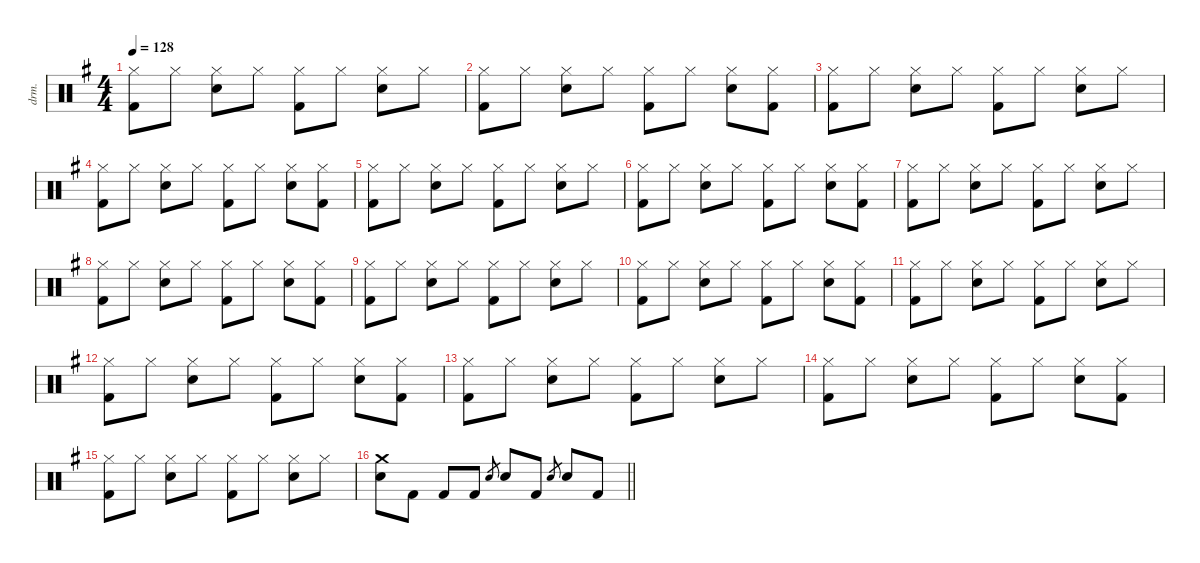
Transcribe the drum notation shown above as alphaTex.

\defaultSystemsLayout 4
\hideDynamics
\bracketExtendMode nobrackets
\otherSystemsTrackNameOrientation horizontal
\track ("Lars Ulrich (Drums)" "drm.") {defaultSystemsLayout 4 instrument percussion}
\staff {score}
\articulation defaults
\ts (4 4)
\tempo 128
\clef neutral
\ks eminor
("Kick (hit) 2"{acc forcenatural} "Hi-Hat (closed)"{acc forcenatural}).8{dy f beam Down} "Hi-Hat (closed)"{acc forcenatural}.8{beam Down} ("Snare (hit) 2"{acc forcenatural} "Hi-Hat (closed)"{acc forcenatural}).8{beam Down} "Hi-Hat (closed)"{acc forcenatural}.8{beam Down} ("Kick (hit) 2"{acc forcenatural} "Hi-Hat (closed)"{acc forcenatural}).8{beam Down} "Hi-Hat (closed)"{acc forcenatural}.8{beam Down} ("Snare (hit) 2"{acc forcenatural} "Hi-Hat (closed)"{acc forcenatural}).8{beam Down} "Hi-Hat (closed)"{acc forcenatural}.8{beam Down} |
("Kick (hit) 2"{acc forcenatural} "Hi-Hat (closed)"{acc forcenatural}).8{beam Down} "Hi-Hat (closed)"{acc forcenatural}.8{beam Down} ("Snare (hit) 2"{acc forcenatural} "Hi-Hat (closed)"{acc forcenatural}).8{beam Down} "Hi-Hat (closed)"{acc forcenatural}.8{beam Down} ("Kick (hit) 2"{acc forcenatural} "Hi-Hat (closed)"{acc forcenatural}).8{beam Down} "Hi-Hat (closed)"{acc forcenatural}.8{beam Down} ("Snare (hit) 2"{acc forcenatural} "Hi-Hat (closed)"{acc forcenatural}).8{beam Down} ("Kick (hit) 2"{acc forcenatural} "Hi-Hat (closed)"{acc forcenatural}).8{beam Down} |
("Kick (hit) 2"{acc forcenatural} "Hi-Hat (closed)"{acc forcenatural}).8{beam Down} "Hi-Hat (closed)"{acc forcenatural}.8{beam Down} ("Snare (hit) 2"{acc forcenatural} "Hi-Hat (closed)"{acc forcenatural}).8{beam Down} "Hi-Hat (closed)"{acc forcenatural}.8{beam Down} ("Kick (hit) 2"{acc forcenatural} "Hi-Hat (closed)"{acc forcenatural}).8{beam Down} "Hi-Hat (closed)"{acc forcenatural}.8{beam Down} ("Snare (hit) 2"{acc forcenatural} "Hi-Hat (closed)"{acc forcenatural}).8{beam Down} "Hi-Hat (closed)"{acc forcenatural}.8{beam Down} |
("Kick (hit) 2"{acc forcenatural} "Hi-Hat (closed)"{acc forcenatural}).8{beam Down} "Hi-Hat (closed)"{acc forcenatural}.8{beam Down} ("Snare (hit) 2"{acc forcenatural} "Hi-Hat (closed)"{acc forcenatural}).8{beam Down} "Hi-Hat (closed)"{acc forcenatural}.8{beam Down} ("Kick (hit) 2"{acc forcenatural} "Hi-Hat (closed)"{acc forcenatural}).8{beam Down} "Hi-Hat (closed)"{acc forcenatural}.8{beam Down} ("Snare (hit) 2"{acc forcenatural} "Hi-Hat (closed)"{acc forcenatural}).8{beam Down} ("Kick (hit) 2"{acc forcenatural} "Hi-Hat (closed)"{acc forcenatural}).8{beam Down} |
("Kick (hit) 2"{acc forcenatural} "Hi-Hat (closed)"{acc forcenatural}).8{beam Down} "Hi-Hat (closed)"{acc forcenatural}.8{beam Down} ("Snare (hit) 2"{acc forcenatural} "Hi-Hat (closed)"{acc forcenatural}).8{beam Down} "Hi-Hat (closed)"{acc forcenatural}.8{beam Down} ("Kick (hit) 2"{acc forcenatural} "Hi-Hat (closed)"{acc forcenatural}).8{beam Down} "Hi-Hat (closed)"{acc forcenatural}.8{beam Down} ("Snare (hit) 2"{acc forcenatural} "Hi-Hat (closed)"{acc forcenatural}).8{beam Down} "Hi-Hat (closed)"{acc forcenatural}.8{beam Down} |
("Kick (hit) 2"{acc forcenatural} "Hi-Hat (closed)"{acc forcenatural}).8{beam Down} "Hi-Hat (closed)"{acc forcenatural}.8{beam Down} ("Snare (hit) 2"{acc forcenatural} "Hi-Hat (closed)"{acc forcenatural}).8{beam Down} "Hi-Hat (closed)"{acc forcenatural}.8{beam Down} ("Kick (hit) 2"{acc forcenatural} "Hi-Hat (closed)"{acc forcenatural}).8{beam Down} "Hi-Hat (closed)"{acc forcenatural}.8{beam Down} ("Snare (hit) 2"{acc forcenatural} "Hi-Hat (closed)"{acc forcenatural}).8{beam Down} ("Kick (hit) 2"{acc forcenatural} "Hi-Hat (closed)"{acc forcenatural}).8{beam Down} |
("Kick (hit) 2"{acc forcenatural} "Hi-Hat (closed)"{acc forcenatural}).8{beam Down} "Hi-Hat (closed)"{acc forcenatural}.8{beam Down} ("Snare (hit) 2"{acc forcenatural} "Hi-Hat (closed)"{acc forcenatural}).8{beam Down} "Hi-Hat (closed)"{acc forcenatural}.8{beam Down} ("Kick (hit) 2"{acc forcenatural} "Hi-Hat (closed)"{acc forcenatural}).8{beam Down} "Hi-Hat (closed)"{acc forcenatural}.8{beam Down} ("Snare (hit) 2"{acc forcenatural} "Hi-Hat (closed)"{acc forcenatural}).8{beam Down} "Hi-Hat (closed)"{acc forcenatural}.8{beam Down} |
("Kick (hit) 2"{acc forcenatural} "Hi-Hat (closed)"{acc forcenatural}).8{beam Down} "Hi-Hat (closed)"{acc forcenatural}.8{beam Down} ("Snare (hit) 2"{acc forcenatural} "Hi-Hat (closed)"{acc forcenatural}).8{beam Down} "Hi-Hat (closed)"{acc forcenatural}.8{beam Down} ("Kick (hit) 2"{acc forcenatural} "Hi-Hat (closed)"{acc forcenatural}).8{beam Down} "Hi-Hat (closed)"{acc forcenatural}.8{beam Down} ("Snare (hit) 2"{acc forcenatural} "Hi-Hat (closed)"{acc forcenatural}).8{beam Down} ("Kick (hit) 2"{acc forcenatural} "Hi-Hat (closed)"{acc forcenatural}).8{beam Down} |
("Kick (hit) 2"{acc forcenatural} "Hi-Hat (closed)"{acc forcenatural}).8{beam Down} "Hi-Hat (closed)"{acc forcenatural}.8{beam Down} ("Snare (hit) 2"{acc forcenatural} "Hi-Hat (closed)"{acc forcenatural}).8{beam Down} "Hi-Hat (closed)"{acc forcenatural}.8{beam Down} ("Kick (hit) 2"{acc forcenatural} "Hi-Hat (closed)"{acc forcenatural}).8{beam Down} "Hi-Hat (closed)"{acc forcenatural}.8{beam Down} ("Snare (hit) 2"{acc forcenatural} "Hi-Hat (closed)"{acc forcenatural}).8{beam Down} "Hi-Hat (closed)"{acc forcenatural}.8{beam Down} |
("Kick (hit) 2"{acc forcenatural} "Hi-Hat (closed)"{acc forcenatural}).8{beam Down} "Hi-Hat (closed)"{acc forcenatural}.8{beam Down} ("Snare (hit) 2"{acc forcenatural} "Hi-Hat (closed)"{acc forcenatural}).8{beam Down} "Hi-Hat (closed)"{acc forcenatural}.8{beam Down} ("Kick (hit) 2"{acc forcenatural} "Hi-Hat (closed)"{acc forcenatural}).8{beam Down} "Hi-Hat (closed)"{acc forcenatural}.8{beam Down} ("Snare (hit) 2"{acc forcenatural} "Hi-Hat (closed)"{acc forcenatural}).8{beam Down} ("Kick (hit) 2"{acc forcenatural} "Hi-Hat (closed)"{acc forcenatural}).8{beam Down} |
("Kick (hit) 2"{acc forcenatural} "Hi-Hat (closed)"{acc forcenatural}).8{beam Down} "Hi-Hat (closed)"{acc forcenatural}.8{beam Down} ("Snare (hit) 2"{acc forcenatural} "Hi-Hat (closed)"{acc forcenatural}).8{beam Down} "Hi-Hat (closed)"{acc forcenatural}.8{beam Down} ("Kick (hit) 2"{acc forcenatural} "Hi-Hat (closed)"{acc forcenatural}).8{beam Down} "Hi-Hat (closed)"{acc forcenatural}.8{beam Down} ("Snare (hit) 2"{acc forcenatural} "Hi-Hat (closed)"{acc forcenatural}).8{beam Down} "Hi-Hat (closed)"{acc forcenatural}.8{beam Down} |
("Kick (hit) 2"{acc forcenatural} "Hi-Hat (closed)"{acc forcenatural}).8{beam Down} "Hi-Hat (closed)"{acc forcenatural}.8{beam Down} ("Snare (hit) 2"{acc forcenatural} "Hi-Hat (closed)"{acc forcenatural}).8{beam Down} "Hi-Hat (closed)"{acc forcenatural}.8{beam Down} ("Kick (hit) 2"{acc forcenatural} "Hi-Hat (closed)"{acc forcenatural}).8{beam Down} "Hi-Hat (closed)"{acc forcenatural}.8{beam Down} ("Snare (hit) 2"{acc forcenatural} "Hi-Hat (closed)"{acc forcenatural}).8{beam Down} ("Kick (hit) 2"{acc forcenatural} "Hi-Hat (closed)"{acc forcenatural}).8{beam Down} |
("Kick (hit) 2"{acc forcenatural} "Hi-Hat (closed)"{acc forcenatural}).8{beam Down} "Hi-Hat (closed)"{acc forcenatural}.8{beam Down} ("Snare (hit) 2"{acc forcenatural} "Hi-Hat (closed)"{acc forcenatural}).8{beam Down} "Hi-Hat (closed)"{acc forcenatural}.8{beam Down} ("Kick (hit) 2"{acc forcenatural} "Hi-Hat (closed)"{acc forcenatural}).8{beam Down} "Hi-Hat (closed)"{acc forcenatural}.8{beam Down} ("Snare (hit) 2"{acc forcenatural} "Hi-Hat (closed)"{acc forcenatural}).8{beam Down} "Hi-Hat (closed)"{acc forcenatural}.8{beam Down} |
("Kick (hit) 2"{acc forcenatural} "Hi-Hat (closed)"{acc forcenatural}).8{beam Down} "Hi-Hat (closed)"{acc forcenatural}.8{beam Down} ("Snare (hit) 2"{acc forcenatural} "Hi-Hat (closed)"{acc forcenatural}).8{beam Down} "Hi-Hat (closed)"{acc forcenatural}.8{beam Down} ("Kick (hit) 2"{acc forcenatural} "Hi-Hat (closed)"{acc forcenatural}).8{beam Down} "Hi-Hat (closed)"{acc forcenatural}.8{beam Down} ("Snare (hit) 2"{acc forcenatural} "Hi-Hat (closed)"{acc forcenatural}).8{beam Down} ("Kick (hit) 2"{acc forcenatural} "Hi-Hat (closed)"{acc forcenatural}).8{beam Down} |
("Kick (hit) 2"{acc forcenatural} "Hi-Hat (closed)"{acc forcenatural}).8{beam Down} "Hi-Hat (closed)"{acc forcenatural}.8{beam Down} ("Snare (hit) 2"{acc forcenatural} "Hi-Hat (closed)"{acc forcenatural}).8{beam Down} "Hi-Hat (closed)"{acc forcenatural}.8{beam Down} ("Kick (hit) 2"{acc forcenatural} "Hi-Hat (closed)"{acc forcenatural}).8{beam Down} "Hi-Hat (closed)"{acc forcenatural}.8{beam Down} ("Snare (hit) 2"{acc forcenatural} "Hi-Hat (closed)"{acc forcenatural}).8{beam Down} "Hi-Hat (closed)"{acc forcenatural}.8{beam Down} |
\barLineRight lightlight
("Snare (hit) 2"{acc forcenatural} "Crash medium (hit)"{acc forcenatural}).8{beam Down} "Kick (hit) 2"{acc forcenatural}.8{beam Down} "Kick (hit) 2"{acc forcenatural}.8{beam Up} "Kick (hit) 2"{acc forcenatural}.8{beam Up} "Snare (hit) 2"{acc forcenatural}.8{gr dy mf beam Up} "Snare (hit) 2"{acc forcenatural}.8{dy f beam Up} "Kick (hit) 2"{acc forcenatural}.8{beam Up} "Snare (hit) 2"{acc forcenatural}.8{gr dy mf beam Up} "Snare (hit) 2"{acc forcenatural}.8{dy f beam Up} "Kick (hit) 2"{acc forcenatural}.8{beam Up}
